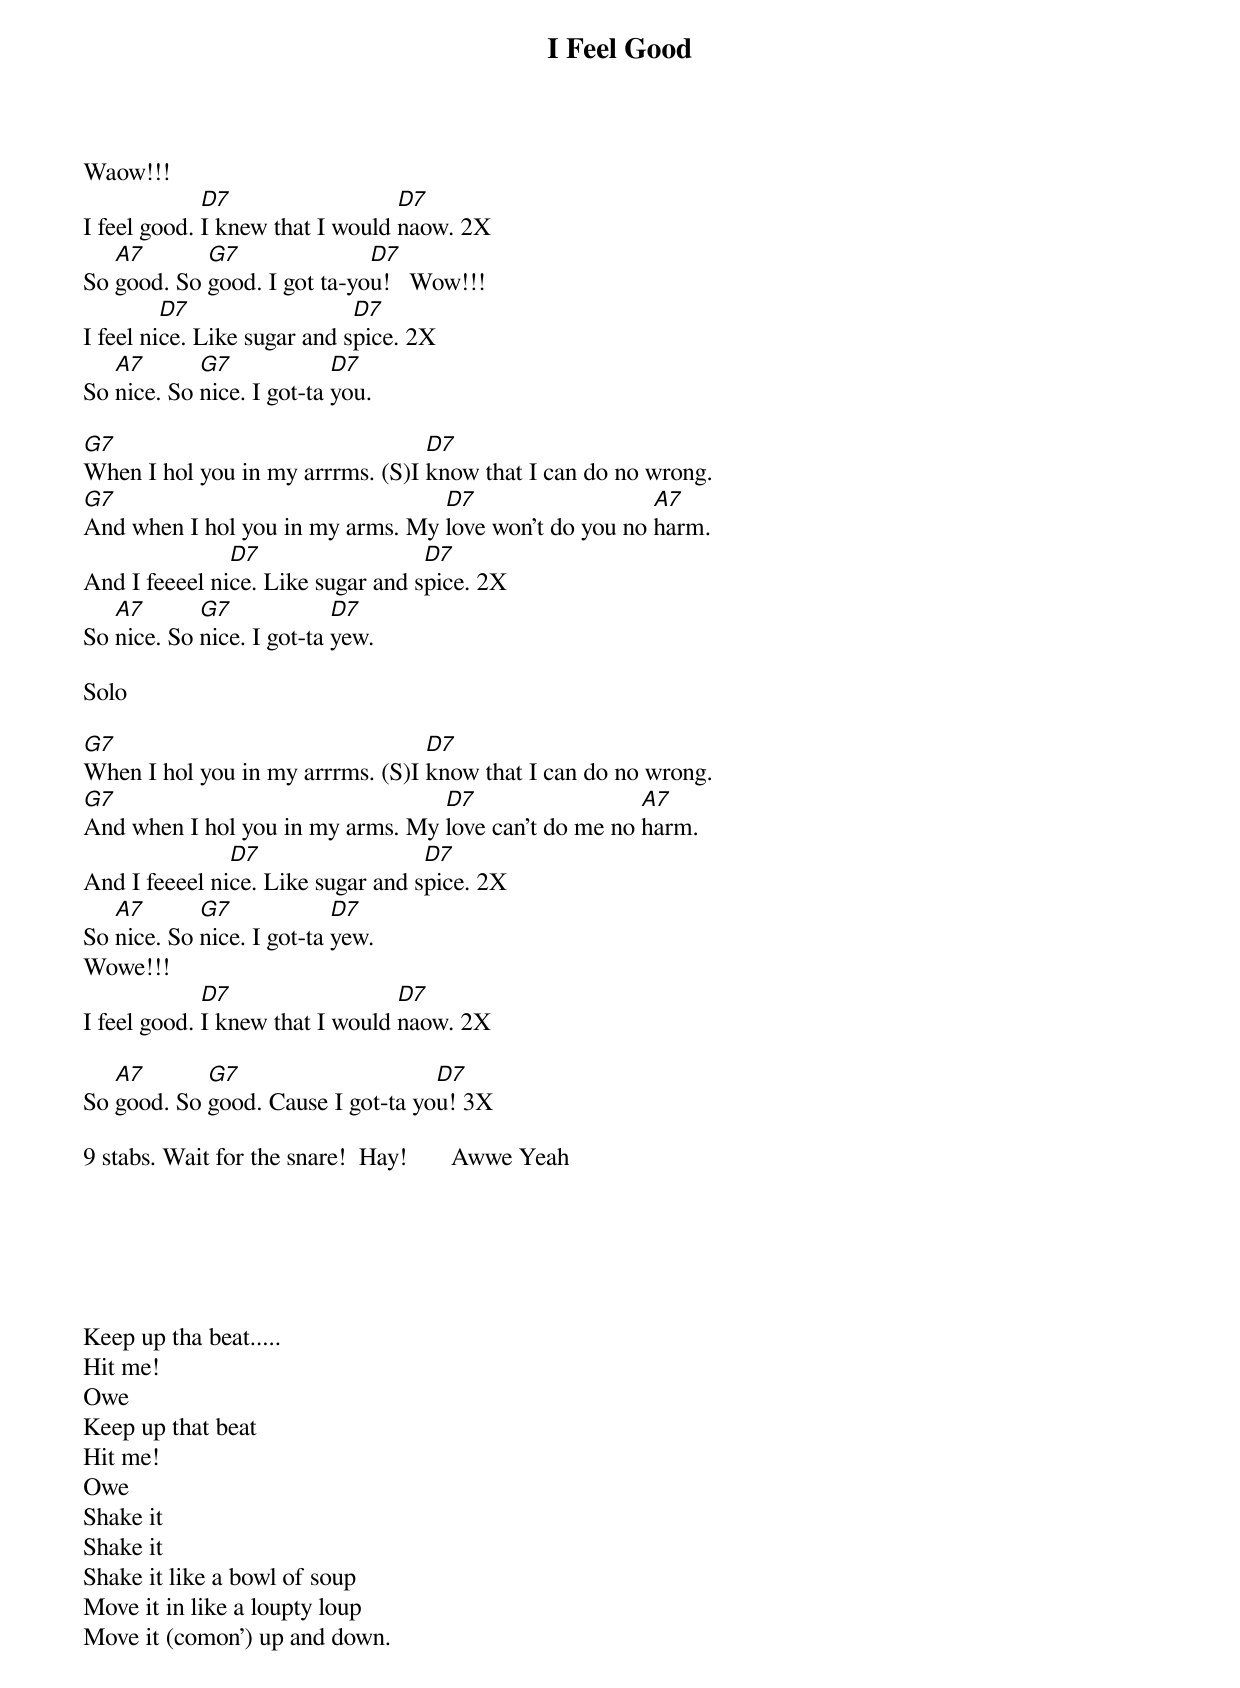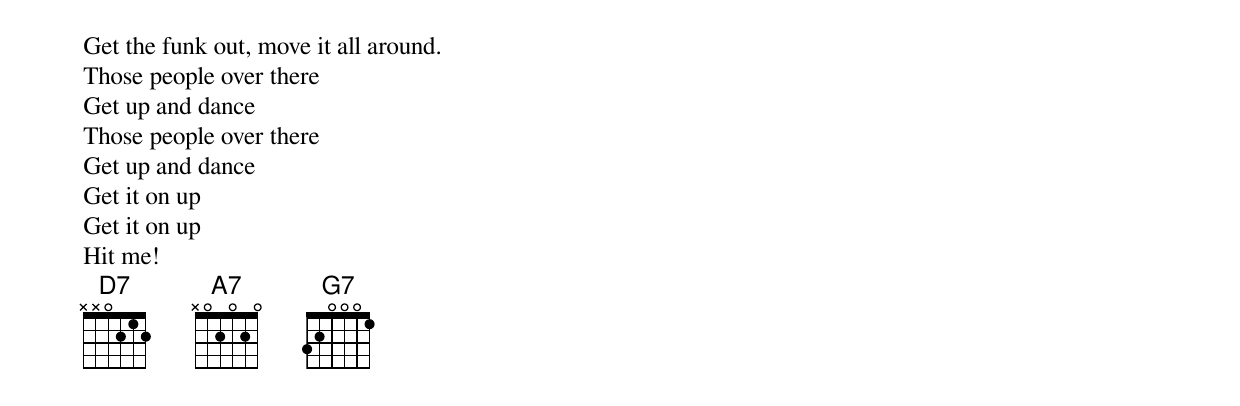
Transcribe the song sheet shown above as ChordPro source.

{title:I Feel Good}
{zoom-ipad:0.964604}

Waow!!!
I feel good. [D7]I knew that I would [D7]naow. 2X
So [A7]good. So [G7]good. I got ta-yo[D7]u!   Wow!!!
I feel ni[D7]ce. Like sugar and s[D7]pice. 2X
So [A7]nice. So [G7]nice. I got-ta [D7]you.

[G7]When I hol you in my arrrms. (S)I [D7]know that I can do no wrong.
[G7]And when I hol you in my arms. My [D7]love won't do you no [A7]harm.
And I feeeel ni[D7]ce. Like sugar and s[D7]pice. 2X
So [A7]nice. So [G7]nice. I got-ta [D7]yew.

Solo

[G7]When I hol you in my arrrms. (S)I [D7]know that I can do no wrong.
[G7]And when I hol you in my arms. My [D7]love can't do me no [A7]harm.
And I feeeel ni[D7]ce. Like sugar and s[D7]pice. 2X
So [A7]nice. So [G7]nice. I got-ta [D7]yew.
Wowe!!!
I feel good. [D7]I knew that I would [D7]naow. 2X

So [A7]good. So [G7]good. Cause I got-ta yo[D7]u! 3X

9 stabs. Wait for the snare!  Hay!       Awwe Yeah






Keep up tha beat.....
Hit me!
Owe
Keep up that beat
Hit me!
Owe
Shake it
Shake it
Shake it like a bowl of soup
Move it in like a loupty loup
Move it (comon') up and down.
Get the funk out, move it all around.
Those people over there
Get up and dance
Those people over there
Get up and dance
Get it on up
Get it on up
Hit me!
